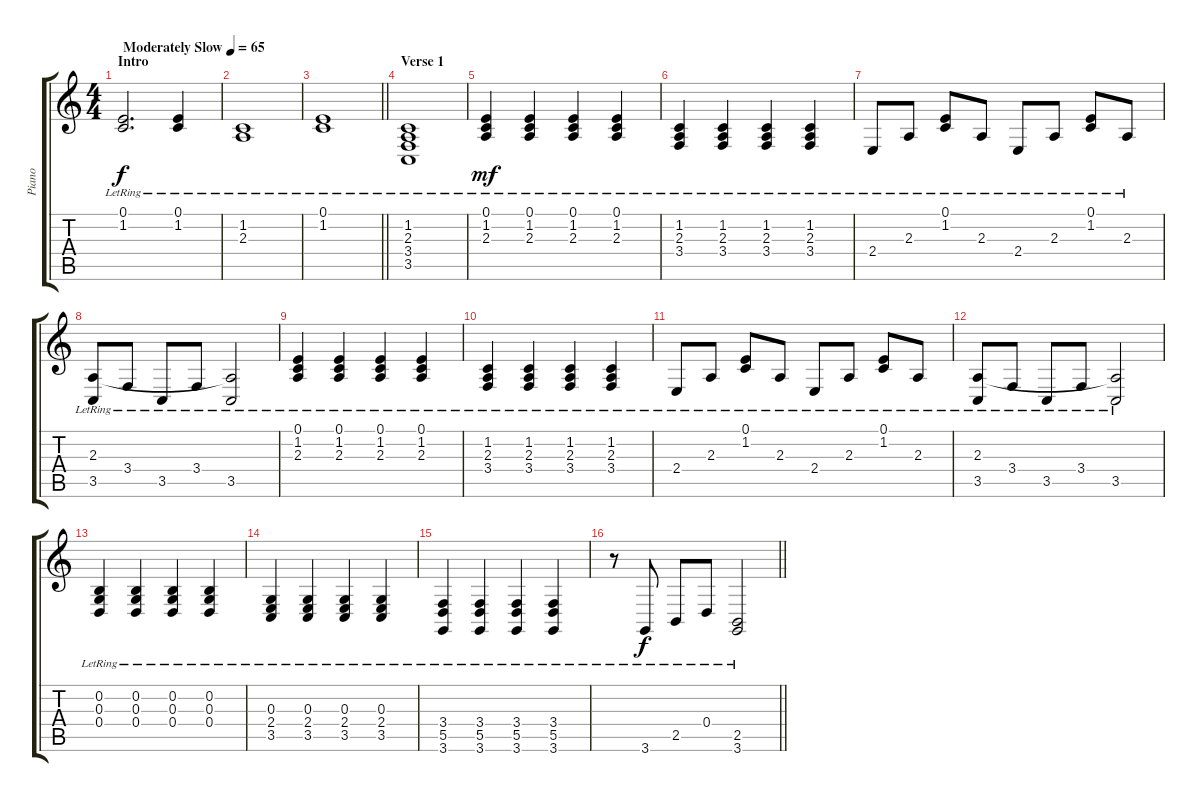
\track ("Piano" "Piano") {instrument acousticgrandpiano}
\staff {score tabs}
\tuning (E4 B3 G3 D3 A2 E2) {hide}
\ts (4 4)
\section ("" "Intro")
\tempo (65 "Moderately Slow")
\clef g2
\ks c
(0.1{lr} 1.2{lr}).2{d dy f instrument acousticgrandpiano} (0.1{lr} 1.2{lr}).4 |
(1.2{lr} 2.3{lr}).1 |
\barLineRight lightlight
(0.1{lr} 1.2{lr}).1 |
\section ("" "Verse 1")
(1.2{lr} 2.3{lr} 3.4{lr} 3.5{lr}).1 |
(0.1{lr} 1.2{lr} 2.3{lr}).4{dy mf} (0.1{lr} 1.2{lr} 2.3{lr}).4 (0.1{lr} 1.2{lr} 2.3{lr}).4 (0.1{lr} 1.2{lr} 2.3{lr}).4 |
(1.2{lr} 2.3{lr} 3.4{lr}).4 (1.2{lr} 2.3{lr} 3.4{lr}).4 (1.2{lr} 2.3{lr} 3.4{lr}).4 (1.2{lr} 2.3{lr} 3.4{lr}).4 |
2.4{lr}.8 2.3{lr}.8 (0.1{lr} 1.2{lr}).8 2.3{lr}.8 2.4{lr}.8 2.3{lr}.8 (0.1{lr} 1.2{lr}).8 2.3{lr}.8 |
(2.3{lr} 3.5{lr}).8 3.4{lr}.8 3.5{lr}.8 3.4{lr}.8 (2.3{t} 3.5{lr}).2 |
(0.1{lr} 1.2{lr} 2.3{lr}).4 (0.1{lr} 1.2{lr} 2.3{lr}).4 (0.1{lr} 1.2{lr} 2.3{lr}).4 (0.1{lr} 1.2{lr} 2.3{lr}).4 |
(1.2{lr} 2.3{lr} 3.4{lr}).4 (1.2{lr} 2.3{lr} 3.4{lr}).4 (1.2{lr} 2.3{lr} 3.4{lr}).4 (1.2{lr} 2.3{lr} 3.4{lr}).4 |
2.4{lr}.8 2.3{lr}.8 (0.1{lr} 1.2{lr}).8 2.3{lr}.8 2.4{lr}.8 2.3{lr}.8 (0.1{lr} 1.2{lr}).8 2.3{lr}.8 |
(2.3{lr} 3.5{lr}).8 3.4{lr}.8 3.5{lr}.8 3.4{lr}.8 (2.3{t} 3.5{lr}).2 |
(0.2{lr} 0.3{lr} 0.4{lr}).4 (0.2{lr} 0.3{lr} 0.4{lr}).4 (0.2{lr} 0.3{lr} 0.4{lr}).4 (0.2{lr} 0.3{lr} 0.4{lr}).4 |
(0.3{lr} 2.4{lr} 3.5{lr}).4 (0.3{lr} 2.4{lr} 3.5{lr}).4 (0.3{lr} 2.4{lr} 3.5{lr}).4 (0.3{lr} 2.4{lr} 3.5{lr}).4 |
(3.4{lr} 5.5{lr} 3.6{lr}).4 (3.4{lr} 5.5{lr} 3.6{lr}).4 (3.4{lr} 5.5{lr} 3.6{lr}).4 (3.4{lr} 5.5{lr} 3.6{lr}).4 |
\barLineRight lightlight
r.8 3.6{lr}.8{dy f} 2.5{lr}.8 0.4{lr}.8 (2.5{lr} 3.6{lr}).2
